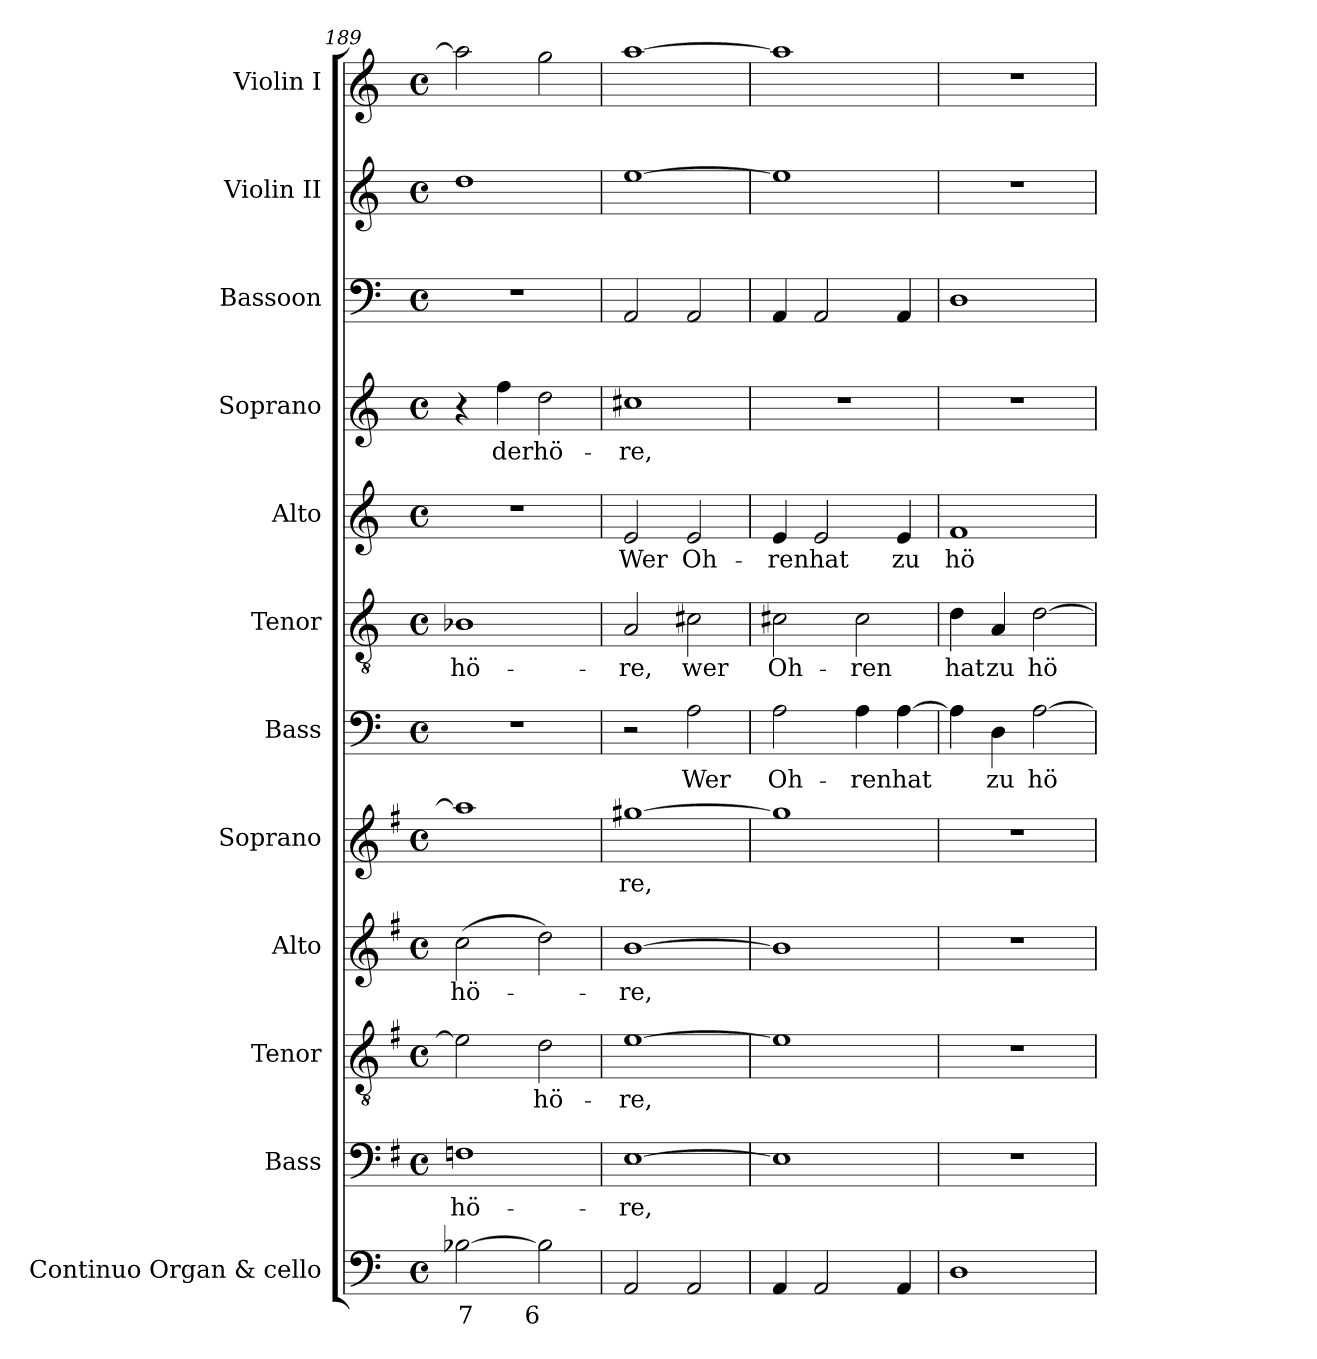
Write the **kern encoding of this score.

**kern	**text	**kern	**text	**kern	**text	**kern	**text	**kern	**text	**kern	**text	**kern	**text	**kern	**text	**kern	**text	**kern	**kern	**kern
*part12	*part12	*part11	*part11	*part10	*part10	*part9	*part9	*part8	*part8	*part7	*part7	*part6	*part6	*part5	*part5	*part4	*part4	*part3	*part2	*part1
*staff12	*staff12	*staff11	*staff11	*staff10	*staff10	*staff9	*staff9	*staff8	*staff8	*staff7	*staff7	*staff6	*staff6	*staff5	*staff5	*staff4	*staff4	*staff3	*staff2	*staff1
*I"Continuo Organ & cello	*	*I"Bass	*	*I"Tenor	*	*I"Alto	*	*I"Soprano	*	*I"Bass	*	*I"Tenor	*	*I"Alto	*	*I"Soprano	*	*I"Bassoon	*I"Violin II	*I"Violin I
*	*	*I'B	*	*I'T	*	*I'A	*	*I'S	*	*I'B	*	*I'T	*	*I'A	*	*I'S	*	*I'Bs	*I'Vn II	*I'Vn I
*clefF4	*	*clefF4	*	*clefGv2	*	*clefG2	*	*clefG2	*	*clefF4	*	*clefGv2	*	*clefG2	*	*clefG2	*	*clefF4	*clefG2	*clefG2
*	*	*ITrd4c7	*	*ITrd4c7	*	*ITrd4c7	*	*ITrd4c7	*	*	*	*	*	*	*	*	*	*	*	*
*k[]	*	*k[]	*	*k[]	*	*k[]	*	*k[]	*	*k[]	*	*k[]	*	*k[]	*	*k[]	*	*k[]	*k[]	*k[]
*C:	*	*C:	*	*C:	*	*C:	*	*C:	*	*C:	*	*C:	*	*C:	*	*C:	*	*C:	*C:	*C:
*M4/4	*	*M4/4	*	*M4/4	*	*M4/4	*	*M4/4	*	*M4/4	*	*M4/4	*	*M4/4	*	*M4/4	*	*M4/4	*M4/4	*M4/4
*met(c)	*	*met(c)	*	*met(c)	*	*met(c)	*	*met(c)	*	*met(c)	*	*met(c)	*	*met(c)	*	*met(c)	*	*met(c)	*met(c)	*met(c)
=189	=189	=189	=189	=189	=189	=189	=189	=189	=189	=189	=189	=189	=189	=189	=189	=189	=189	=189	=189	=189
!	!LO:LY:b	!	!LO:LY:b	!	!	!	!LO:LY:b	!	!	!	!	!	!LO:LY:b	!	!	!	!	!	!	!
[2B-X	7	1BB-X	hö-	2A]	.	(<2f	hö-	1dd]	.	1r	.	1B-X	hö-	1r	.	4r	.	1r	1dd	2aa]
!	!	!	!	!	!	!	!	!	!	!	!	!	!	!	!	!	!LO:LY:b	!	!	!
.	.	.	.	.	.	.	.	.	.	.	.	.	.	.	.	4ff	der	.	.	.
!	!LO:LY:b	!	!	!	!LO:LY:b	!	!	!	!	!	!	!	!	!	!	!	!LO:LY:b	!	!	!
2B-]	6	.	.	2G	hö-	2g)	.	.	.	.	.	.	.	.	.	2dd	hö-	.	.	2gg
=190	=190	=190	=190	=190	=190	=190	=190	=190	=190	=190	=190	=190	=190	=190	=190	=190	=190	=190	=190	=190
!	!	!	!LO:LY:b	!	!LO:LY:b	!	!LO:LY:b	!	!LO:LY:b	!	!	!	!LO:LY:b	!	!LO:LY:b	!	!LO:LY:b	!	!	!
2AA	.	[1AA	-re,	[1A	-re,	[1e	re,	[1cc#X	re,	2r	.	2A	-re,	2e	Wer	1cc#X	-re,	2AA	[1ee	[1aa
!	!	!	!	!	!	!	!	!	!	!	!LO:LY:b	!	!LO:LY:b	!	!LO:LY:b	!	!	!	!	!
2AA	.	.	.	.	.	.	.	.	.	2A	Wer	2c#X	wer	2e	Oh-	.	.	2AA	.	.
=191	=191	=191	=191	=191	=191	=191	=191	=191	=191	=191	=191	=191	=191	=191	=191	=191	=191	=191	=191	=191
!	!	!	!	!	!	!	!	!	!	!	!LO:LY:b	!	!LO:LY:b	!	!LO:LY:b	!	!	!	!	!
4AA	.	1AA]	.	1A]	.	1e]	.	1cc#]	.	2A	Oh-	2c#X	Oh-	4e	-ren	1r	.	4AA	1ee]	1aa]
!	!	!	!	!	!	!	!	!	!	!	!	!	!	!	!LO:LY:b	!	!	!	!	!
2AA	.	.	.	.	.	.	.	.	.	.	.	.	.	2e	hat	.	.	2AA	.	.
!	!	!	!	!	!	!	!	!	!	!	!LO:LY:b	!	!LO:LY:b	!	!	!	!	!	!	!
.	.	.	.	.	.	.	.	.	.	4A	-ren	2c#	-ren	.	.	.	.	.	.	.
!	!	!	!	!	!	!	!	!	!	!	!LO:LY:b	!	!	!	!LO:LY:b	!	!	!	!	!
4AA	.	.	.	.	.	.	.	.	.	[4A	hat	.	.	4e	zu	.	.	4AA	.	.
=192	=192	=192	=192	=192	=192	=192	=192	=192	=192	=192	=192	=192	=192	=192	=192	=192	=192	=192	=192	=192
!	!	!	!	!	!	!	!	!	!	!	!	!	!LO:LY:b	!	!LO:LY:b	!	!	!	!	!
1D	.	1r	.	1r	.	1r	.	1r	.	4A]	.	4d	hat	1f	hö-	1r	.	1D	1r	1r
!	!	!	!	!	!	!	!	!	!	!	!LO:LY:b	!	!LO:LY:b	!	!	!	!	!	!	!
.	.	.	.	.	.	.	.	.	.	4D	zu	4A	zu	.	.	.	.	.	.	.
!	!	!	!	!	!	!	!	!	!	!	!LO:LY:b	!	!LO:LY:b	!	!	!	!	!	!	!
.	.	.	.	.	.	.	.	.	.	[2A	hö-	[2d	hö-	.	.	.	.	.	.	.
=	=	=	=	=	=	=	=	=	=	=	=	=	=	=	=	=	=	=	=	=
*-	*-	*-	*-	*-	*-	*-	*-	*-	*-	*-	*-	*-	*-	*-	*-	*-	*-	*-	*-	*-
